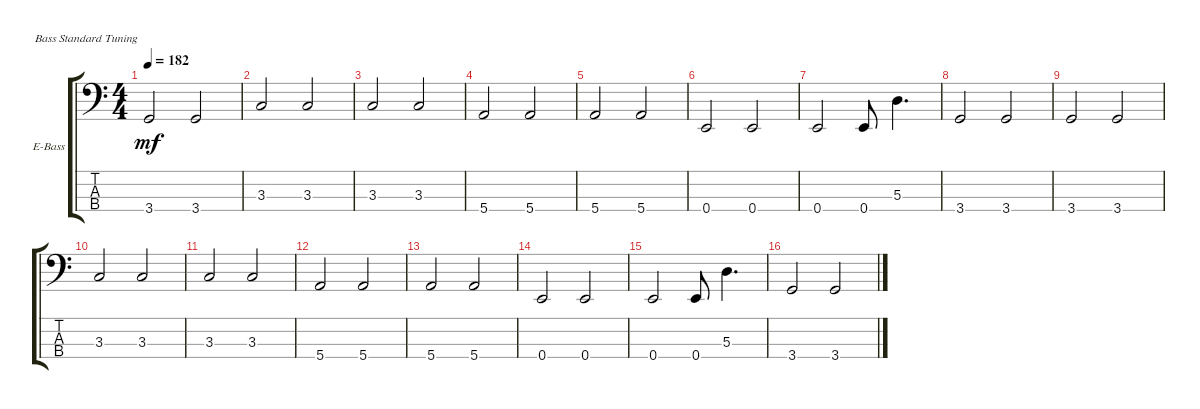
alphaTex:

\defaultSystemsLayout 4
\bracketExtendMode groupsimilarinstruments
\firstSystemTrackNameOrientation horizontal
\otherSystemsTrackNameOrientation horizontal
\track ("Electric Bass" "E-Bass") {instrument electricbassfinger}
\staff {score tabs}
\tuning (G2 D2 A1 E1)
\ts (4 4)
\tempo 182
\clef f4
\scale
0.333333
\ks c
3.4.2{dy mf} 3.4.2 |
\scale
0.333333 3.3.2 3.3.2 |
\scale
0.333333 3.3.2 3.3.2 |
\scale
0.333333 5.4.2 5.4.2 |
\scale
0.333333 5.4.2 5.4.2 |
\scale
0.333333 0.4.2 0.4.2 |
\scale
0.333333 0.4.2 0.4.8 5.3.4{d} |
\scale
0.333333 3.4.2 3.4.2 |
\scale
0.333333 3.4.2 3.4.2 |
\scale
0.333333 3.3.2 3.3.2 |
\scale
0.333333 3.3.2 3.3.2 |
\scale
0.333333 5.4.2 5.4.2 |
\scale
0.333333 5.4.2 5.4.2 |
\scale
0.333333 0.4.2 0.4.2 |
\scale
0.333333 0.4.2 0.4.8 5.3.4{d} |
\scale
0.333333 3.4.2 3.4.2
